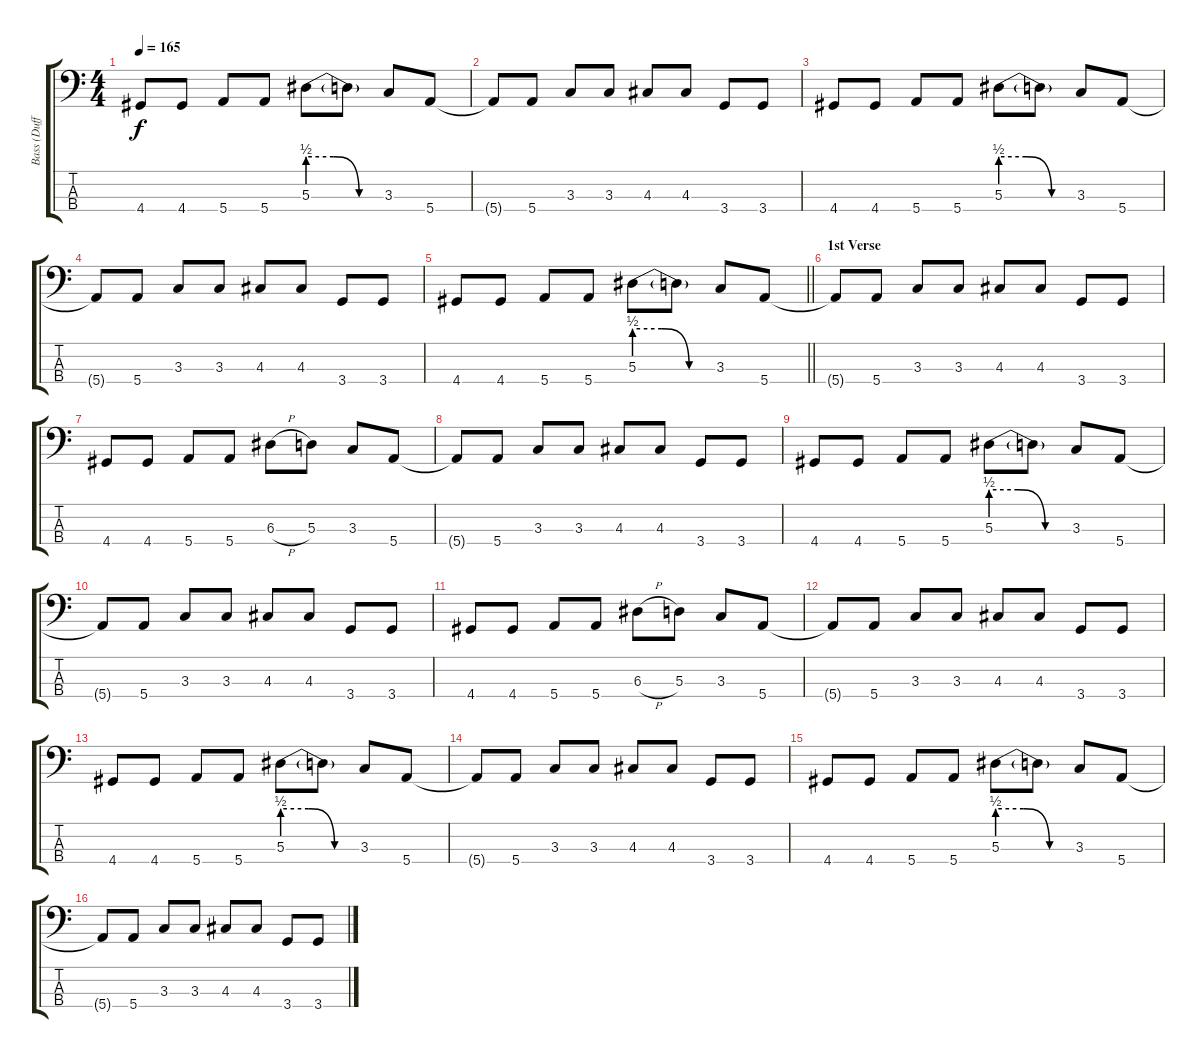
\track ("Bass (Duff)" "Bass (Duff") {instrument electricbasspick}
\staff {score tabs}
\tuning (G2 D2 A1 E1) {hide}
\ts (4 4)
\tempo 165
\clef f4
\ks c
4.4.8{dy f} 4.4.8 5.4.8 5.4.8 5.3{be (custom 0 2 20 2 40 0 60 0)}.8 5.3{t}.8 3.3.8 5.4.8 |
5.4{t}.8 5.4.8 3.3.8 3.3.8 4.3.8 4.3.8 3.4.8 3.4.8 |
4.4.8 4.4.8 5.4.8 5.4.8 5.3{be (custom 0 2 20 2 40 0 60 0)}.8 5.3{t}.8 3.3.8 5.4.8 |
5.4{t}.8 5.4.8 3.3.8 3.3.8 4.3.8 4.3.8 3.4.8 3.4.8 |
\barLineRight lightlight
4.4.8 4.4.8 5.4.8 5.4.8 5.3{be (custom 0 2 20 2 40 0 60 0)}.8 5.3{t}.8 3.3.8 5.4.8 |
\section ("" "1st Verse")
5.4{t}.8 5.4.8 3.3.8 3.3.8 4.3.8 4.3.8 3.4.8 3.4.8 |
4.4.8 4.4.8 5.4.8 5.4.8 6.3{h}.8 5.3.8 3.3.8 5.4.8 |
5.4{t}.8 5.4.8 3.3.8 3.3.8 4.3.8 4.3.8 3.4.8 3.4.8 |
4.4.8 4.4.8 5.4.8 5.4.8 5.3{be (custom 0 2 20 2 40 0 60 0)}.8 5.3{t}.8 3.3.8 5.4.8 |
5.4{t}.8 5.4.8 3.3.8 3.3.8 4.3.8 4.3.8 3.4.8 3.4.8 |
4.4.8 4.4.8 5.4.8 5.4.8 6.3{h}.8 5.3.8 3.3.8 5.4.8 |
5.4{t}.8 5.4.8 3.3.8 3.3.8 4.3.8 4.3.8 3.4.8 3.4.8 |
4.4.8 4.4.8 5.4.8 5.4.8 5.3{be (custom 0 2 20 2 40 0 60 0)}.8 5.3{t}.8 3.3.8 5.4.8 |
5.4{t}.8 5.4.8 3.3.8 3.3.8 4.3.8 4.3.8 3.4.8 3.4.8 |
4.4.8 4.4.8 5.4.8 5.4.8 5.3{be (custom 0 2 20 2 40 0 60 0)}.8 5.3{t}.8 3.3.8 5.4.8 |
5.4{t}.8 5.4.8 3.3.8 3.3.8 4.3.8 4.3.8 3.4.8 3.4.8
